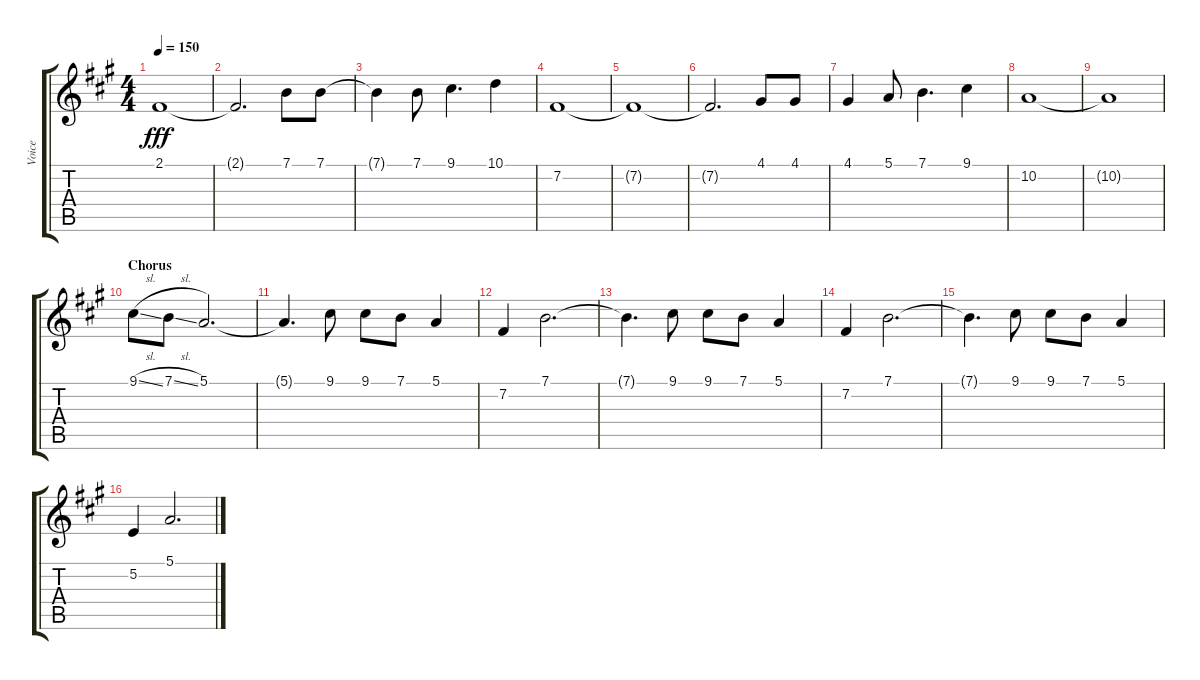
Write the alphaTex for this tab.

\track ("Voice " "Voice ") {instrument electricgrandpiano}
\staff {score tabs}
\tuning (E4 B3 G3 D3 A2 E2) {hide}
\ts (4 4)
\tempo 150
\clef g2
\ks a
2.1{t}.1{dy fff} |
2.1{t}.2{d} 7.1.8 7.1.8 |
7.1{t}.4 7.1.8 9.1.4{d} 10.1.4 |
7.2.1 |
7.2{t}.1 |
7.2{t}.2{d} 4.1.8 4.1.8 |
4.1.4 5.1.8 7.1.4{d} 9.1.4 |
10.2.1 |
10.2{t}.1 |
\section ("" "Chorus")
9.1{sl}.8 7.1{sl}.8 5.1.2{d} |
5.1{t}.4{d} 9.1.8 9.1.8 7.1.8 5.1.4 |
7.2.4 7.1.2{d} |
7.1{t}.4{d} 9.1.8 9.1.8 7.1.8 5.1.4 |
7.2.4 7.1.2{d} |
7.1{t}.4{d} 9.1.8 9.1.8 7.1.8 5.1.4 |
5.2.4 5.1.2{d}
